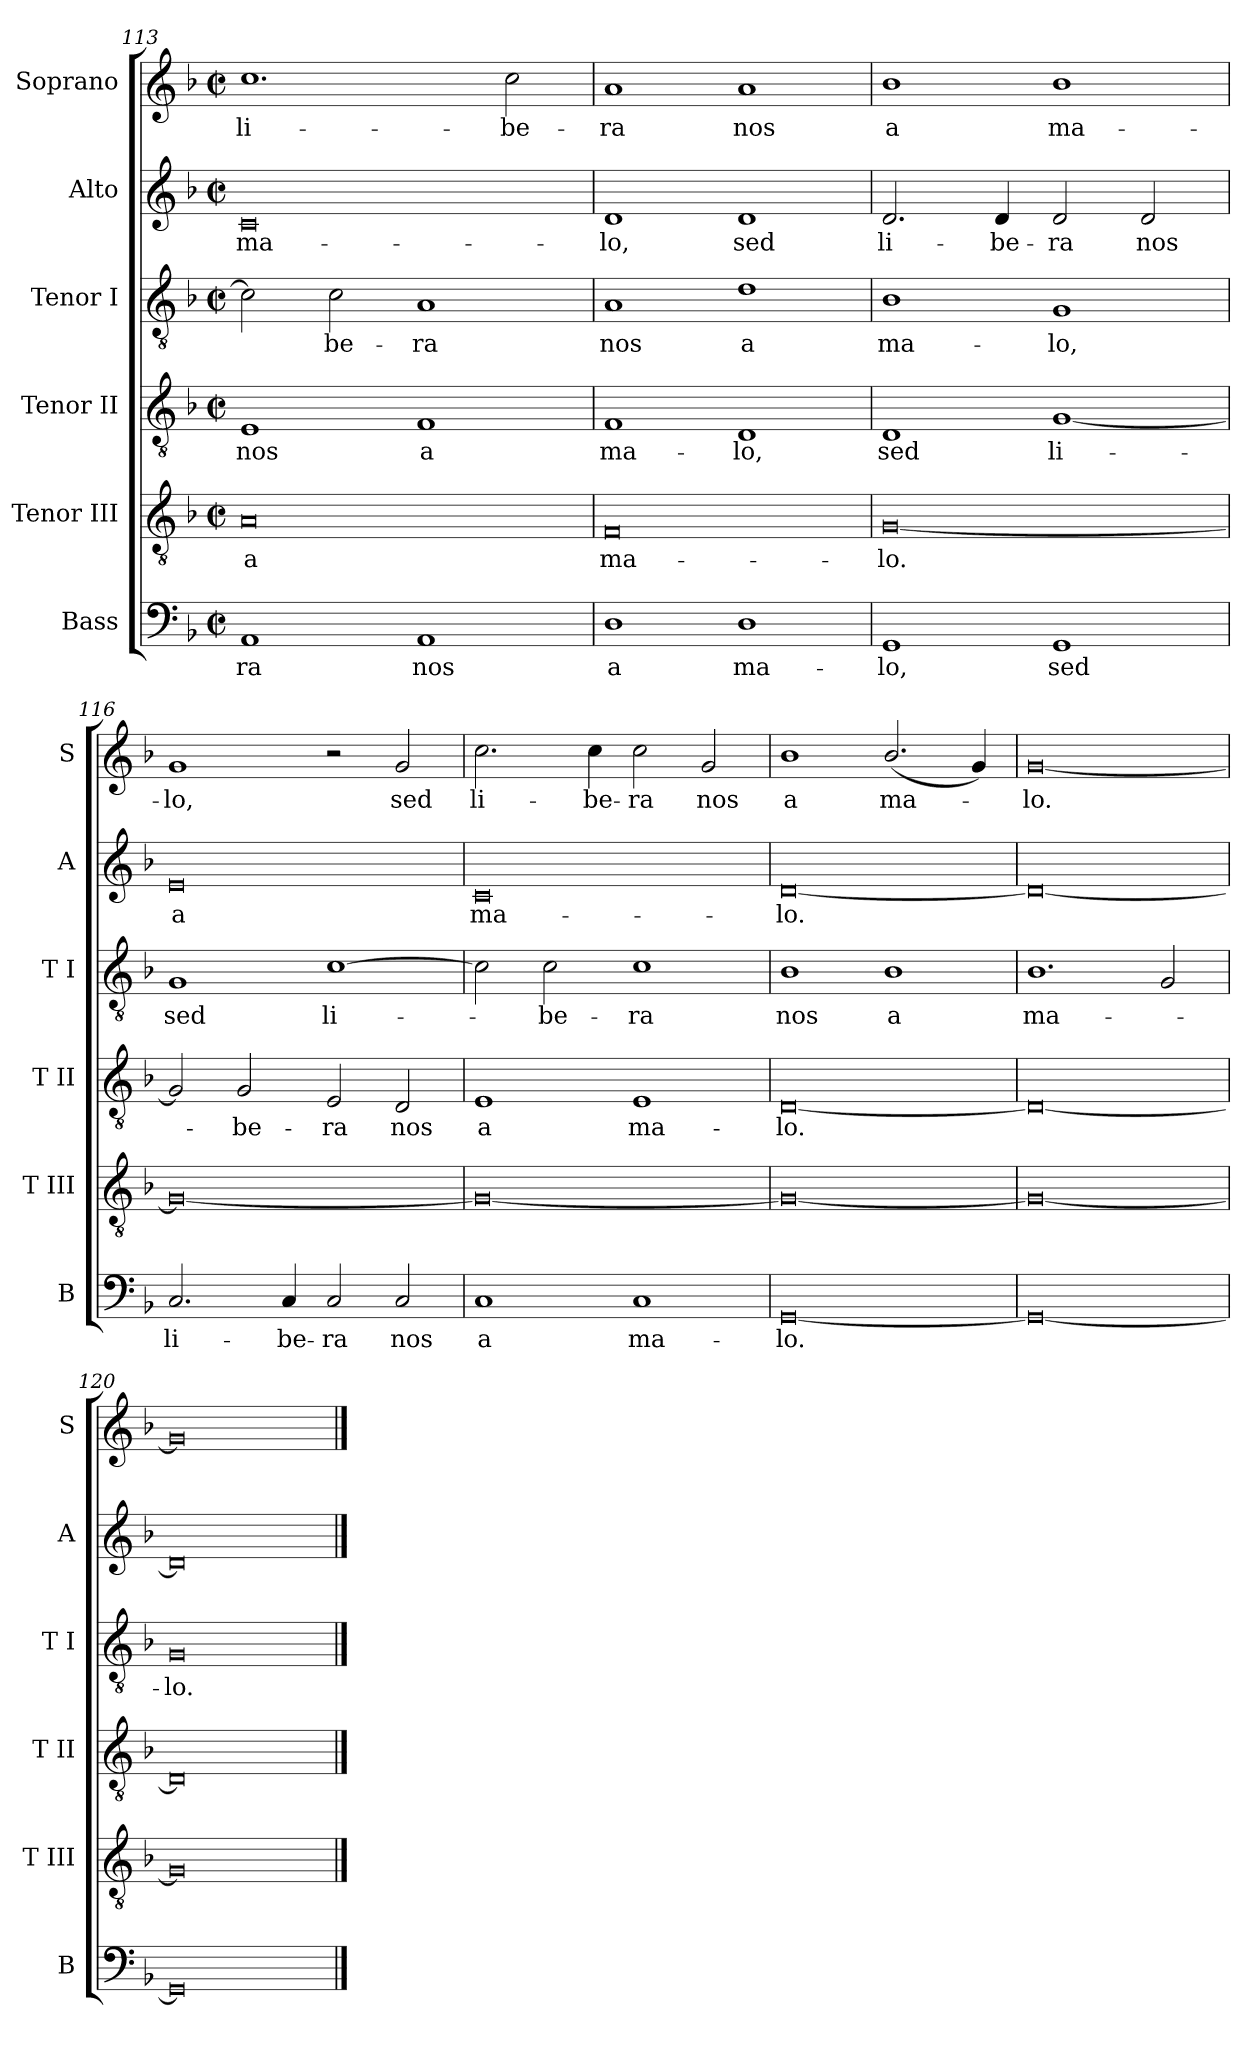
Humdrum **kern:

**kern	**text	**kern	**text	**kern	**text	**kern	**text	**kern	**text	**kern	**text
*part6	*part6	*part5	*part5	*part4	*part4	*part3	*part3	*part2	*part2	*part1	*part1
*staff6	*staff6	*staff5	*staff5	*staff4	*staff4	*staff3	*staff3	*staff2	*staff2	*staff1	*staff1
*I"Bass	*	*I"Tenor III	*	*I"Tenor II	*	*I"Tenor I	*	*I"Alto	*	*I"Soprano	*
*I'B	*	*I'T III	*	*I'T II	*	*I'T I	*	*I'A	*	*I'S	*
!!LO:LB:g=z
*clefF4	*	*clefGv2	*	*clefGv2	*	*clefGv2	*	*clefG2	*	*clefG2	*
*k[b-]	*	*k[b-]	*	*k[b-]	*	*k[b-]	*	*k[b-]	*	*k[b-]	*
*F:	*	*F:	*	*F:	*	*F:	*	*F:	*	*F:	*
*M4/2	*	*M4/2	*	*M4/2	*	*M4/2	*	*M4/2	*	*M4/2	*
*met(c|)	*	*met(c|)	*	*met(c|)	*	*met(c|)	*	*met(c|)	*	*met(c|)	*
=113	=113	=113	=113	=113	=113	=113	=113	=113	=113	=113	=113
!	!LO:LY:b	!	!LO:LY:b	!	!LO:LY:b	!	!	!	!LO:LY:b	!	!LO:LY:b
1AA	-ra	0A	a	1E	nos	2c]	.	0c	ma-	1.cc	li-
!	!	!	!	!	!	!	!LO:LY:b	!	!	!	!
.	.	.	.	.	.	2c	be-	.	.	.	.
!	!LO:LY:b	!	!	!	!LO:LY:b	!	!LO:LY:b	!	!	!	!
1AA	nos	.	.	1F	a	1A	-ra	.	.	.	.
!	!	!	!	!	!	!	!	!	!	!	!LO:LY:b
.	.	.	.	.	.	.	.	.	.	2cc	-be-
=114	=114	=114	=114	=114	=114	=114	=114	=114	=114	=114	=114
!	!LO:LY:b	!	!LO:LY:b	!	!LO:LY:b	!	!LO:LY:b	!	!LO:LY:b	!	!LO:LY:b
1D	a	0F	ma-	1F	ma-	1A	nos	1d	-lo,	1a	-ra
!	!LO:LY:b	!	!	!	!LO:LY:b	!	!LO:LY:b	!	!LO:LY:b	!	!LO:LY:b
1D	ma-	.	.	1D	-lo,	1d	a	1d	sed	1a	nos
=115	=115	=115	=115	=115	=115	=115	=115	=115	=115	=115	=115
!	!LO:LY:b	!	!LO:LY:b	!	!LO:LY:b	!	!LO:LY:b	!	!LO:LY:b	!	!LO:LY:b
1GG	-lo,	[0G	-lo.	1D	sed	1B-	ma-	2.d	li-	1b-	a
!	!	!	!	!	!	!	!	!	!LO:LY:b	!	!
.	.	.	.	.	.	.	.	4d	-be-	.	.
!	!LO:LY:b	!	!	!	!LO:LY:b	!	!LO:LY:b	!	!LO:LY:b	!	!LO:LY:b
1GG	sed	.	.	[1G	li-	1G	-lo,	2d	-ra	1b-	ma-
!	!	!	!	!	!	!	!	!	!LO:LY:b	!	!
.	.	.	.	.	.	.	.	2d	nos	.	.
=116	=116	=116	=116	=116	=116	=116	=116	=116	=116	=116	=116
!	!LO:LY:b	!	!	!	!	!	!LO:LY:b	!	!LO:LY:b	!	!LO:LY:b
2.C	li-	0G_	.	2G]	.	1G	sed	0e	a	1g	-lo,
!	!	!	!	!	!LO:LY:b	!	!	!	!	!	!
.	.	.	.	2G	be-	.	.	.	.	.	.
!	!LO:LY:b	!	!	!	!	!	!	!	!	!	!
4C	-be-	.	.	.	.	.	.	.	.	.	.
!	!LO:LY:b	!	!	!	!LO:LY:b	!	!LO:LY:b	!	!	!	!
2C	-ra	.	.	2E	-ra	[1c	li-	.	.	2r	.
!	!LO:LY:b	!	!	!	!LO:LY:b	!	!	!	!	!	!LO:LY:b
2C	nos	.	.	2D	nos	.	.	.	.	2g	sed
=117	=117	=117	=117	=117	=117	=117	=117	=117	=117	=117	=117
!	!LO:LY:b	!	!	!	!LO:LY:b	!	!	!	!LO:LY:b	!	!LO:LY:b
1C	a	0G_	.	1E	a	2c]	.	0c	ma-	2.cc	li-
!	!	!	!	!	!	!	!LO:LY:b	!	!	!	!
.	.	.	.	.	.	2c	be-	.	.	.	.
!	!	!	!	!	!	!	!	!	!	!	!LO:LY:b
.	.	.	.	.	.	.	.	.	.	4cc	-be-
!	!LO:LY:b	!	!	!	!LO:LY:b	!	!LO:LY:b	!	!	!	!LO:LY:b
1C	ma-	.	.	1E	ma-	1c	-ra	.	.	2cc	-ra
!	!	!	!	!	!	!	!	!	!	!	!LO:LY:b
.	.	.	.	.	.	.	.	.	.	2g	nos
=118	=118	=118	=118	=118	=118	=118	=118	=118	=118	=118	=118
!	!LO:LY:b	!	!	!	!LO:LY:b	!	!LO:LY:b	!	!LO:LY:b	!	!LO:LY:b
[0GG	-lo.	0G_	.	[0D	-lo.	1B-	nos	[0d	-lo.	1b-	a
!	!	!	!	!	!	!	!LO:LY:b	!	!	!	!LO:LY:b
.	.	.	.	.	.	1B-	a	.	.	(<2.b-/	ma-
.	.	.	.	.	.	.	.	.	.	4g)	.
=119	=119	=119	=119	=119	=119	=119	=119	=119	=119	=119	=119
!	!	!	!	!	!	!	!LO:LY:b	!	!	!	!LO:LY:b
0GG_	.	0G_	.	0D_	.	1.B-	ma-	0d_	.	[0g	lo.
.	.	.	.	.	.	2G	.	.	.	.	.
=120	=120	=120	=120	=120	=120	=120	=120	=120	=120	=120	=120
!	!	!	!	!	!	!	!LO:LY:b	!	!	!	!
0GG]	.	0G]	.	0D]	.	0G	lo.	0d]	.	0g]	.
==	==	==	==	==	==	==	==	==	==	==	==
*-	*-	*-	*-	*-	*-	*-	*-	*-	*-	*-	*-
